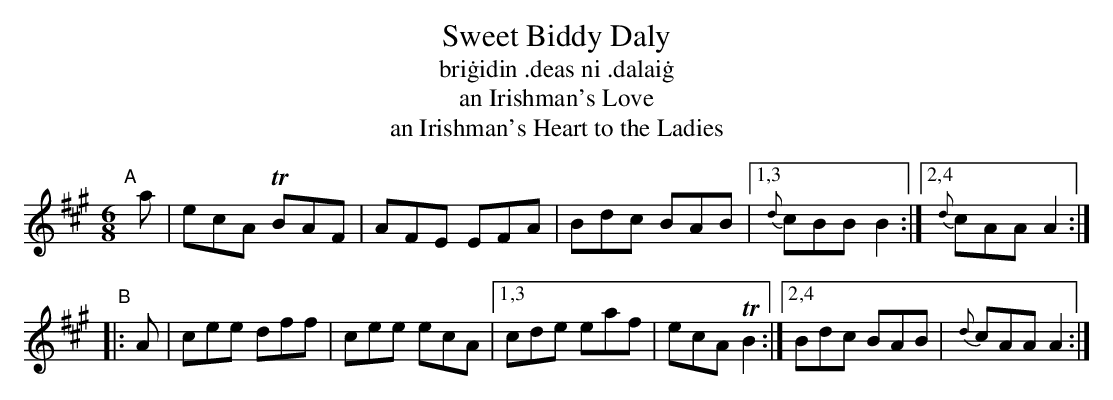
X:1
T: Sweet Biddy Daly
T: bri\.gidin \.deas ni \.dalai\.g
T: an Irishman's Love
T: an Irishman's Heart to the Ladies
M: 6/8
L: 1/8
K: A
"^A"\
[|]a | ecA TBAF | AFE EFA | Bdc BAB |[1,3 {d}cBB B2 \
                                   :|[2,4 {d}cAA A2 :|
"^B"\
|: A | cee dff | cee ecA |[1,3 cde eaf | ecA TB2 \
                        :|[2,4 Bdc BAB | {d}cAA A2 :|
